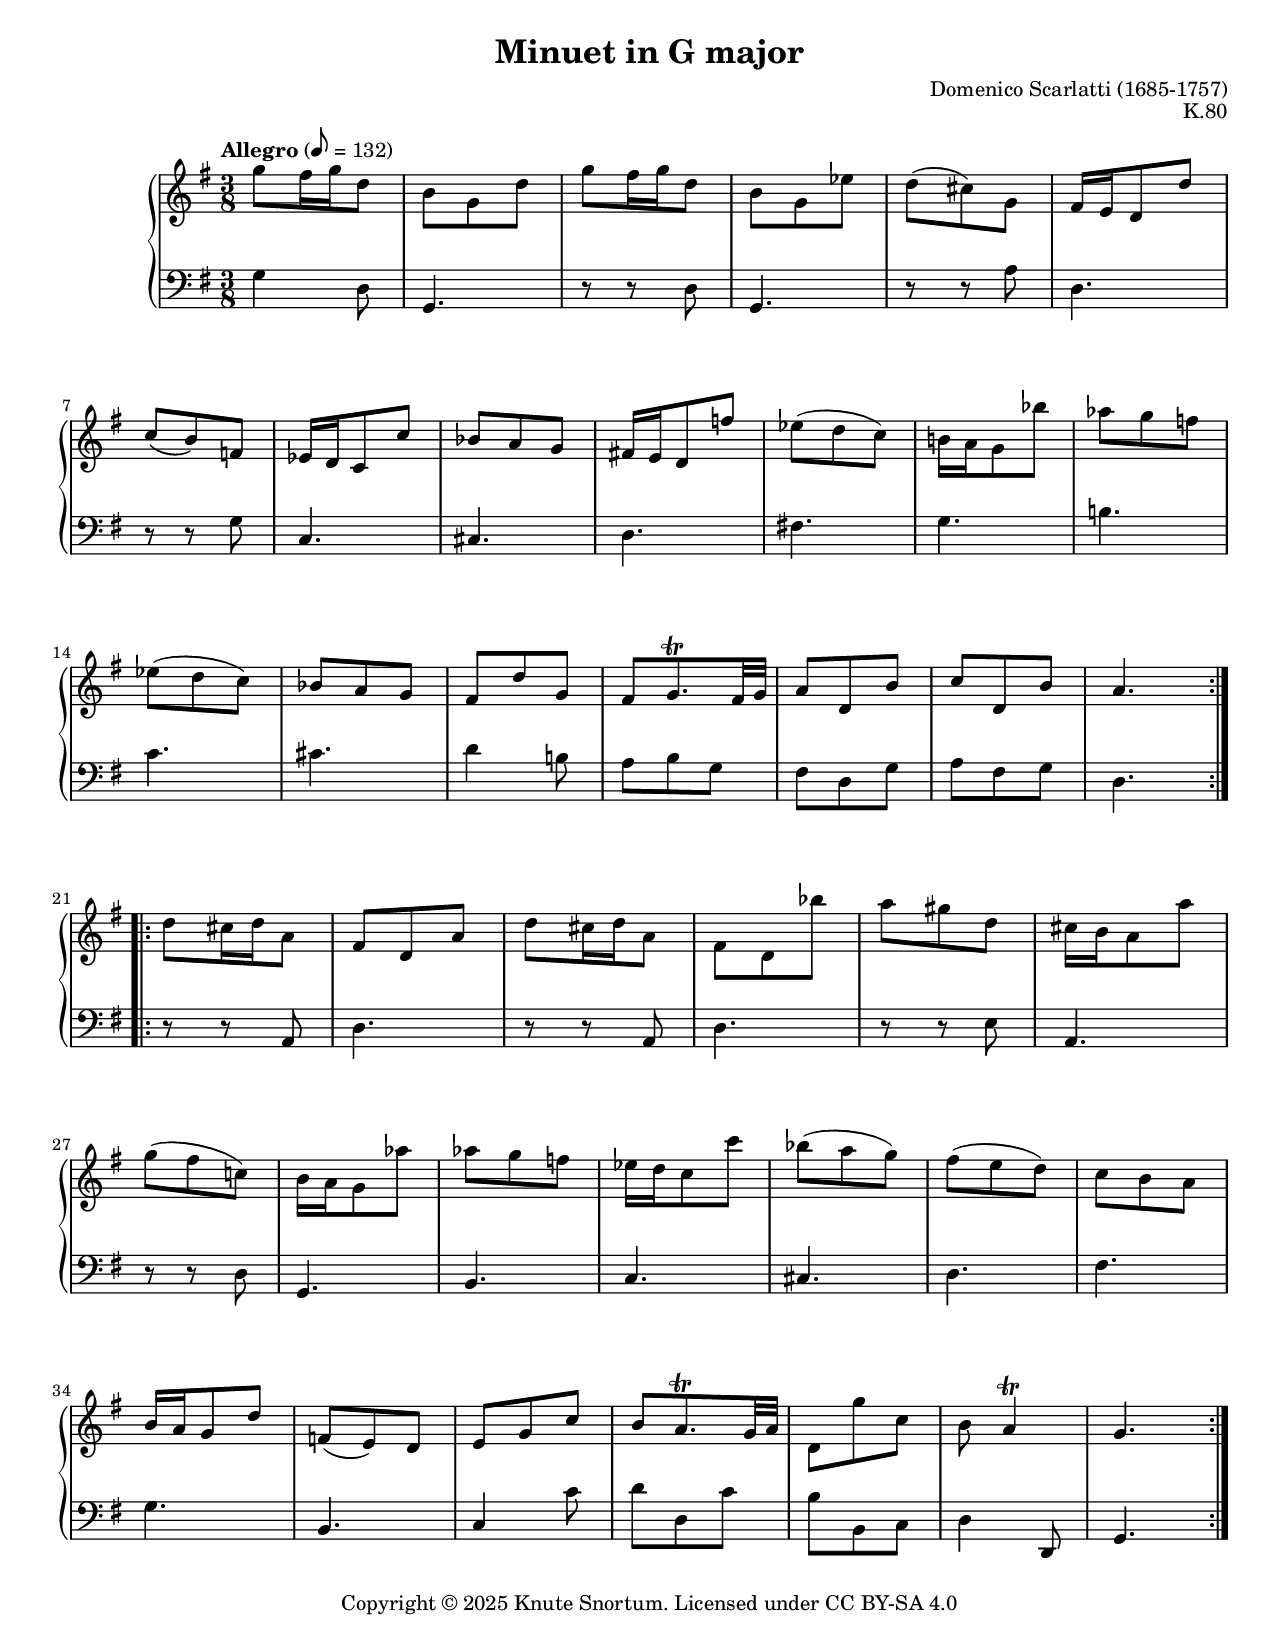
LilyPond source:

%...+....1....+....2....+....3....+....4....+....5....+....6....+....7....+....

\version "2.24.0"
\include "globals.ily"

\header { 
  title = "Minuet in G major"
  opus = "K.80"
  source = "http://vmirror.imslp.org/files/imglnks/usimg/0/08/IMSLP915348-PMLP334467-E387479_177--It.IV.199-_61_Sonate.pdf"
}

global = {
  \time 3/8
  \key g \major
}

rightHand = \relative {
  \global
  \repeat volta 2 {
    g''8 fs16 g d8 |
    b8 g d' |
    g8 fs16 g d8 |
    b8 g ef' |
    d8( cs) g |
    fs16 e d8 d' |
    c8( b) f |
    ef16 d c8 c' |
    
    \barNumberCheck 9
    bf8 a g |
    fs!16 e d8 f' |
    ef8( d c) |
    b!16 a g8 bf' |
    af8 g f |
    ef( d c) |
    bf8 a g |
    fs8 d' g, |
    
    \barNumberCheck 17
    fs8 g8.\trill fs32 g |
    a8 d, b' |
    c8 d, b' |
    a4. |
  }
  \repeat volta 2 {
    d8 cs16 d a8 |
    fs8 d a' |
    d8 cs16 d a8 |
    fs8 d bf'' |
    
    \barNumberCheck 25
    a8 gs d |
    cs16 b a8 a' |
    g8( fs c!) |
    b16 a g8 af' |
    af8 g f |
    ef16 d c8 c' |
    bf8( a g) |
    fs8( e d) |
    
    \barNumberCheck 33
    c8 b a |
    b16 a g8 d' |
    f,( e) d |
    e8 g c |
    b8 a8.\trill g32 a |
    d,8 g' c, |
    b8 a4\trill |
    g4. |
  }
}

leftHand = \relative {
  \global
  \clef bass
  \repeat volta 2 {
    g4 d8 |
    g,4. |
    r8 r d' |
    g,4. |
    r8 r a' |
    d,4. |
    r8 r g |
    c,4. |
    
    \barNumberCheck 9
    cs4. |
    d4. |
    fs!4. |
    g4. |
    b!4. |
    c4. |
    cs4. |
    d4 b!8 |
    
    \barNumberCheck 17
    a8 b g |
    fs8 d g |
    a8 fs g |
    d4. |
  }
  \repeat volta 2 {
    r8 r a |
    d4. |
    r8 r a |
    d4. |
    
    \barNumberCheck 25
    r8 r e |
    a,4. |
    r8 r d |
    g,4. |
    b4. |
    c4. |
    cs4. |
    d4. |
    
    \barNumberCheck 33
    fs4. |
    g4. |
    b,4. |
    c4 c'8 |
    d8 d, c' |
    b8 b, c |
    d4 d,8 |
    g4. |
  }
}

tempi = {
  \repeat volta 2 {
    \tempo "Allegro" 8 = 132
    s4. * 16 |
    
    \barNumberCheck 17
    s4. * 2 |
    s8 s s |
    s4. |
  }
  \repeat volta 2 {
    s4. * 4 |
    
    \barNumberCheck 25
    s4. * 8 |
    
    \barNumberCheck 33
    s4. * 6 |
    \tag layout { s4. * 2 | }
    \tag midi {
      \alternative {
        { s4. * 2 | }
        {
          \tempo 8 = 116 s8 \tempo 8 = 108 s \tempo 8 = 96 s |
          \tempo 8 = 84 s4. |
        }
      }
    }
  }
}

forceBreaks = {
  s4. * 6 \break
  s4. * 7 \break
  s4. * 7 \break
  s4. * 6 \break
  s4. * 7 \break
}

\score {
  \keepWithTag layout  
  \new PianoStaff \with {
    \override StaffGrouper.staff-staff-spacing = 
      #'((basic-distance . 9)
         (padding . 1))
  } <<
    \new Staff = "upper" \rightHand
    \new Staff = "lower" \leftHand
    \new Dynamics \tempi
    \new Devnull \forceBreaks
  >>
  \layout {}
}

\include "articulate.ly"

\score {
  \keepWithTag midi
  \articulate <<
    \new Staff = "upper" << \rightHand \tempi >>
    \new Staff = "lower" << \leftHand \tempi >>
  >>
  \midi {}
}
